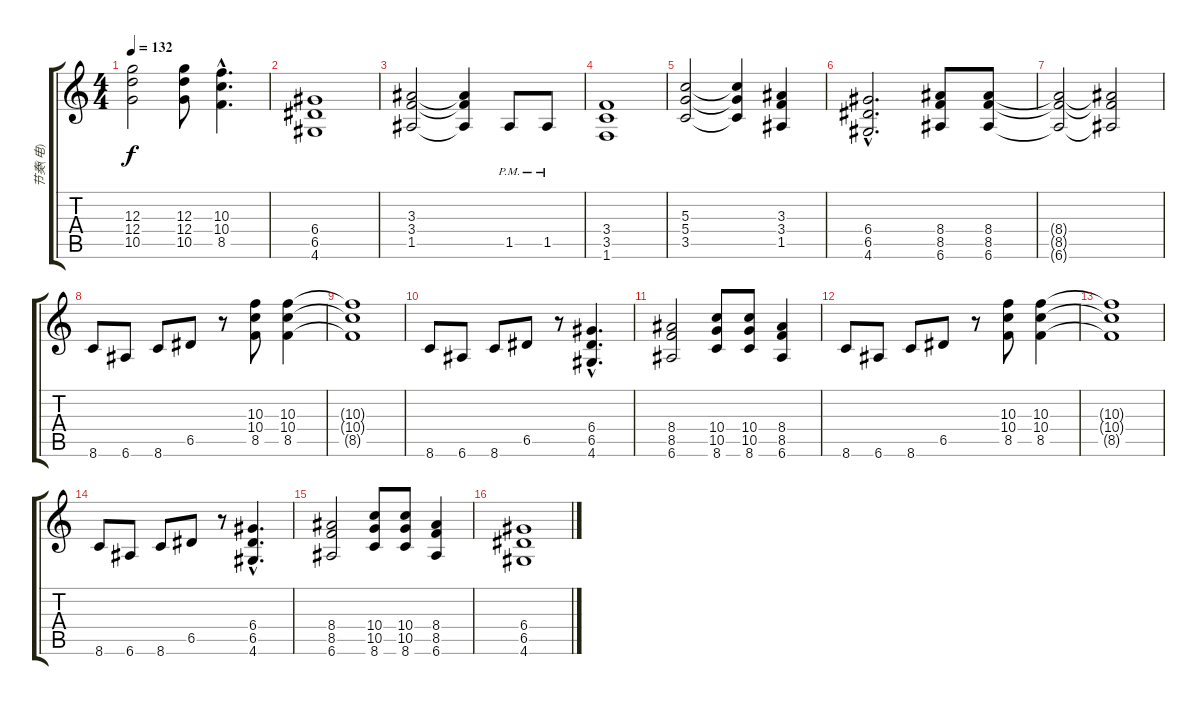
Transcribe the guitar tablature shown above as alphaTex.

\track ("节奏(电)" "节奏(电)") {instrument distortionguitar}
\staff {score tabs}
\tuning (E4 B3 G3 D3 A2 E2) {hide}
\ts (4 4)
\tempo 132
\clef g2
\ks c
(12.3 12.4 10.5).2{dy f} (12.3 12.4 10.5).8 (10.3{hac} 10.4{hac} 8.5{hac}).4{d} |
(6.4 6.5 4.6).1 |
(3.3 3.4 1.5).2 (3.3{t} 3.4{t} 1.5{t}).4 1.5{pm}.8 1.5{pm}.8 |
(3.4 3.5 1.6).1 |
(5.3 5.4 3.5).2 (5.3{t} 5.4{t} 3.5{t}).4 (3.3 3.4 1.5).4 |
(6.4{hac} 6.5{hac} 4.6{hac}).2{d} (8.4 8.5 6.6).8 (8.4 8.5 6.6).8 |
(8.4{t} 8.5{t} 6.6{t}).2 (8.4{t} 8.5{t} 6.6{t}).2 |
8.6.8 6.6.8 8.6.8 6.5.8 r.8 (10.3 10.4 8.5).8 (10.3 10.4 8.5).4 |
(10.3{t} 10.4{t} 8.5{t}).1 |
8.6.8 6.6.8 8.6.8 6.5.8 r.8 (6.4{hac} 6.5{hac} 4.6{hac}).4{d} |
(8.4 8.5 6.6).2 (10.4 10.5 8.6).8 (10.4 10.5 8.6).8 (8.4 8.5 6.6).4 |
8.6.8 6.6.8 8.6.8 6.5.8 r.8 (10.3 10.4 8.5).8 (10.3 10.4 8.5).4 |
(10.3{t} 10.4{t} 8.5{t}).1 |
8.6.8 6.6.8 8.6.8 6.5.8 r.8 (6.4{hac} 6.5{hac} 4.6{hac}).4{d} |
(8.4 8.5 6.6).2 (10.4 10.5 8.6).8 (10.4 10.5 8.6).8 (8.4 8.5 6.6).4 |
(6.4 6.5 4.6).1
